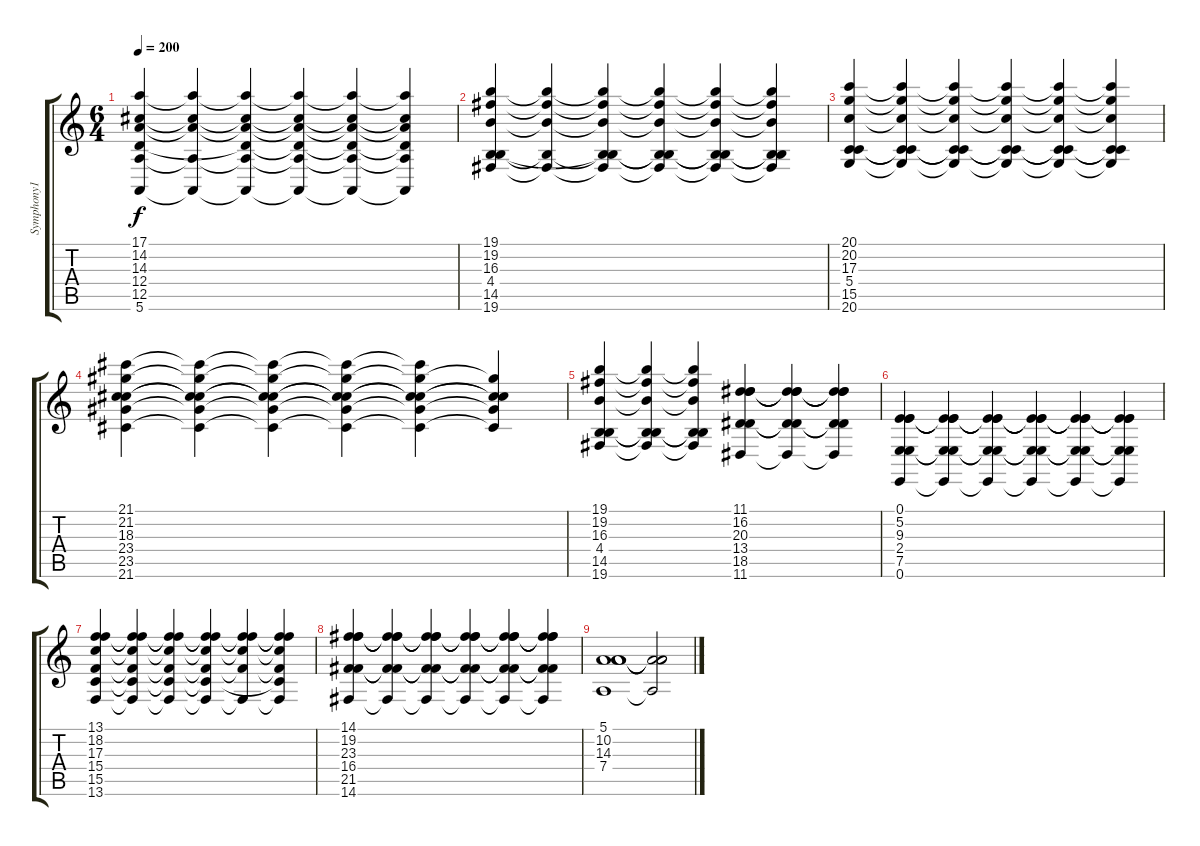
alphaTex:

\track ("Symphony1" "Symphony1") {instrument synthstrings1}
\staff {score tabs}
\tuning (E4 B3 G3 D3 A2 E2) {hide}
\ts (6 4)
\tempo 200
\clef g2
\ks c
(17.1 14.2 14.3 12.4 12.5 5.6).4{dy f} (17.1{t} 14.2{t} 14.3{t} 12.5{t} 5.6{t}).4 (17.1{t} 14.2{t} 14.3{t} 12.4{t} 12.5{t} 5.6{t}).4 (17.1{t} 14.2{t} 14.3{t} 12.4{t} 12.5{t} 5.6{t}).4 (17.1{t} 14.2{t} 14.3{t} 12.4{t} 12.5{t} 5.6{t}).4 (17.1{t} 14.2{t} 14.3{t} 12.4{t} 12.5{t} 5.6{t}).4 |
(19.1 19.2 16.3 4.4 14.5 19.6).4 (19.1{t} 19.2{t} 16.3{t} 4.4{t} 14.5{t}).4 (19.1{t} 19.2{t} 16.3{t} 4.4{t} 14.5{t} 19.6{t}).4 (19.1{t} 19.2{t} 16.3{t} 4.4{t} 14.5{t} 19.6{t}).4 (19.1{t} 19.2{t} 16.3{t} 4.4{t} 14.5{t} 19.6{t}).4 (19.1{t} 19.2{t} 16.3{t} 4.4{t} 14.5{t} 19.6{t}).4 |
(20.1 20.2 17.3 5.4 15.5 20.6).4 (20.1{t} 20.2{t} 17.3{t} 5.4{t} 15.5{t} 20.6{t}).4 (20.1{t} 20.2{t} 17.3{t} 5.4{t} 15.5{t} 20.6{t}).4 (20.1{t} 20.2{t} 17.3{t} 5.4{t} 15.5{t} 20.6{t}).4 (20.1{t} 20.2{t} 17.3{t} 5.4{t} 15.5{t} 20.6{t}).4 (20.1{t} 20.2{t} 17.3{t} 5.4{t} 15.5{t} 20.6{t}).4 |
(21.1 21.2 18.3 23.4 23.5 21.6).4 (21.1{t} 21.2{t} 18.3{t} 23.4{t} 23.5{t} 21.6{t}).4 (21.1{t} 21.2{t} 18.3{t} 23.4{t} 23.5{t} 21.6{t}).4 (21.1{t} 21.2{t} 18.3{t} 23.4{t} 23.5{t} 21.6{t}).4 (21.1{t} 21.2{t} 18.3{t} 23.4{t} 23.5{t} 21.6{t}).4 (21.2{t} 18.3{t} 23.4{t} 23.5{t} 21.6{t}).4 |
(19.1 19.2 16.3 4.4 14.5 19.6).4 (19.1{t} 19.2{t} 16.3{t} 4.4{t} 14.5{t} 19.6{t}).4 (19.1{t} 19.2{t} 16.3{t} 4.4{t} 14.5{t} 19.6{t}).4 (11.1 16.2 20.3 13.4 18.5 11.6).4 (11.1{t} 16.2{t} 20.3{t} 13.4{t} 18.5{t} 11.6{t}).4 (11.1{t} 16.2{t} 20.3{t} 13.4{t} 18.5{t} 11.6{t}).4 |
(0.1 5.2 9.3 2.4 7.5 0.6).4 (0.1{t} 5.2{t} 9.3{t} 2.4{t} 7.5{t} 0.6{t}).4 (0.1{t} 5.2{t} 9.3{t} 2.4{t} 7.5{t} 0.6{t}).4 (0.1{t} 5.2{t} 9.3{t} 2.4{t} 7.5{t} 0.6{t}).4 (0.1{t} 5.2{t} 9.3{t} 2.4{t} 7.5{t} 0.6{t}).4 (0.1{t} 5.2{t} 9.3{t} 2.4{t} 7.5{t} 0.6{t}).4 |
(13.1 18.2 17.3 15.4 15.5 13.6).4 (13.1{t} 18.2{t} 17.3{t} 15.4{t} 15.5{t} 13.6{t}).4 (13.1{t} 18.2{t} 17.3{t} 15.4{t} 15.5{t} 13.6{t}).4 (13.1{t} 18.2{t} 17.3{t} 15.4{t} 15.5{t} 13.6{t}).4 (13.1{t} 18.2{t} 17.3{t} 15.4{t} 13.6{t}).4 (13.1{t} 18.2{t} 17.3{t} 15.4{t} 15.5{t} 13.6{t}).4 |
(14.1 19.2 23.3 16.4 21.5 14.6).4 (14.1{t} 19.2{t} 23.3{t} 16.4{t} 21.5{t} 14.6{t}).4 (14.1{t} 19.2{t} 23.3{t} 16.4{t} 21.5{t} 14.6{t}).4 (14.1{t} 19.2{t} 23.3{t} 16.4{t} 21.5{t} 14.6{t}).4 (14.1{t} 19.2{t} 23.3{t} 16.4{t} 21.5{t} 14.6{t}).4 (14.1{t} 19.2{t} 23.3{t} 16.4{t} 21.5{t} 14.6{t}).4 |
(5.1 10.2 14.3 7.4).1 (5.1{t} 10.2{t} 14.3{t} 7.4{t}).2
